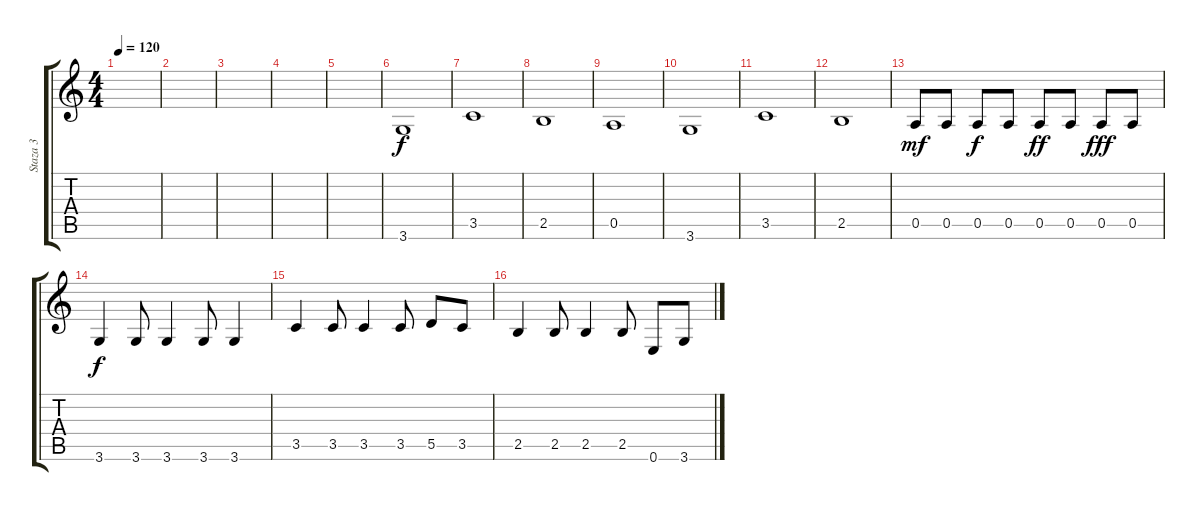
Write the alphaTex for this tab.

\track ("Staza 3" "Staza 3") {instrument electricbassfinger}
\staff {score tabs}
\tuning (E4 B3 G3 D3 A2 E2) {hide}
\ts (4 4)
\tempo 120
\clef g2
\ks c
|
|
|
|
|
3.6.1 |
3.5.1 |
2.5.1 |
0.5.1 |
3.6.1 |
3.5.1 |
2.5.1 |
0.5.8{dy mf} 0.5.8 0.5.8{dy f} 0.5.8 0.5.8{dy ff} 0.5.8 0.5.8{dy fff} 0.5.8 |
3.6.4{dy f} 3.6.8 3.6.4 3.6.8 3.6.4 |
3.5.4 3.5.8 3.5.4 3.5.8 5.5.8 3.5.8 |
2.5.4 2.5.8 2.5.4 2.5.8 0.6.8 3.6.8
